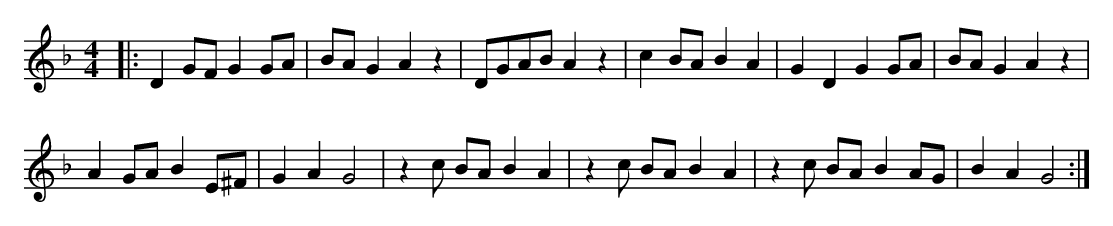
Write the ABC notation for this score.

X:1
M:4/4
K:Gdor
|:D2GF G2 GA|BA G2 A2 z2|DGAB A2 z2|c2 BA B2 A2|G2 D2 G2 GA|BA G2 A2 z2|
A2 GA B2 E^F|G2 A2 G4|z2 c BA B2 A2|z2 c BA B2 A2|z2 c BA B2 AG|B2 A2 G4:|
